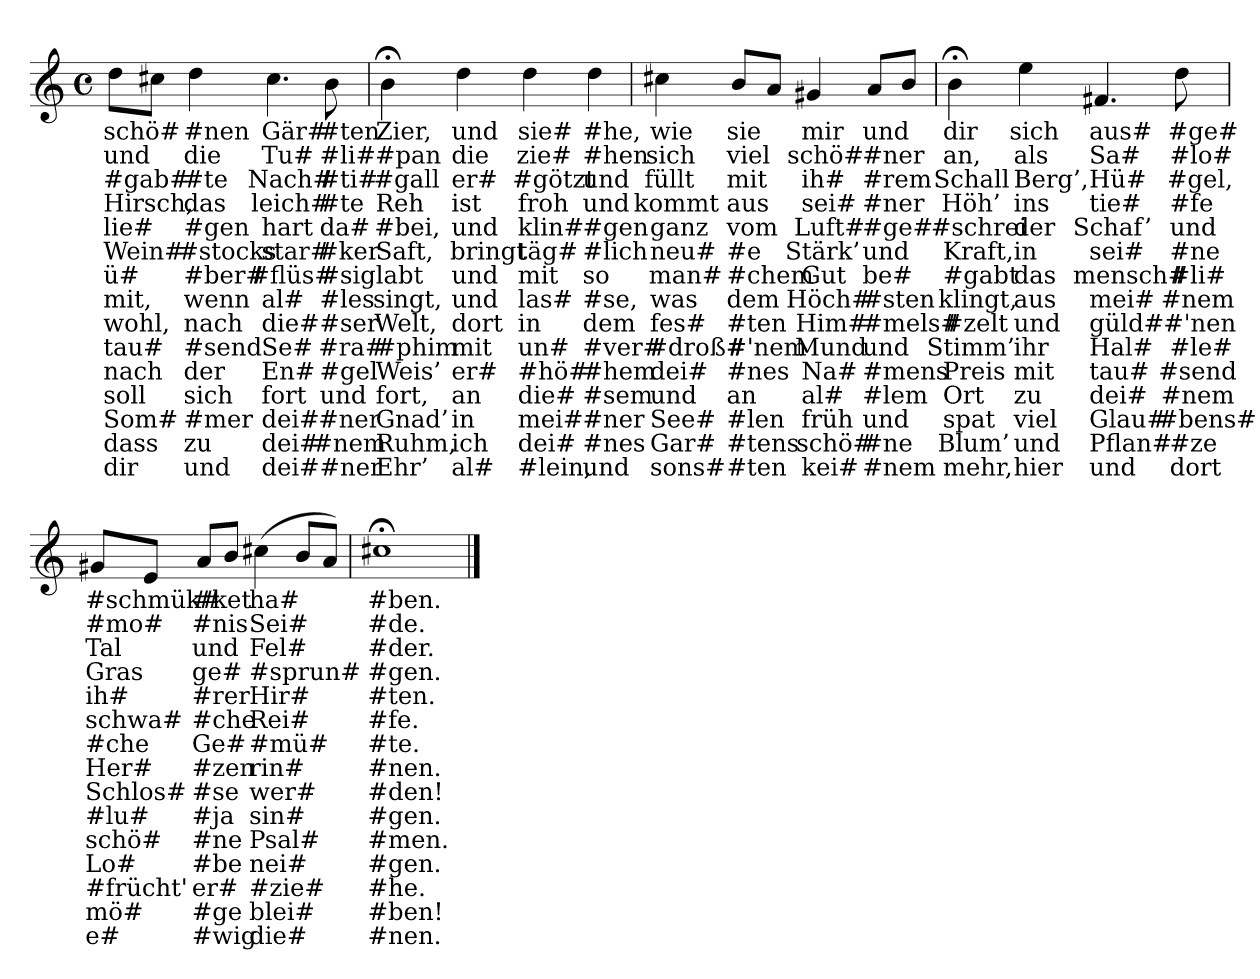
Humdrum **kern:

**kern	**text	**text	**text	**text	**text	**text	**text	**text	**text	**text	**text	**text	**text	**text	**text
*part1	*part1	*part1	*part1	*part1	*part1	*part1	*part1	*part1	*part1	*part1	*part1	*part1	*part1	*part1	*part1
*staff1	*staff1	*staff1	*staff1	*staff1	*staff1	*staff1	*staff1	*staff1	*staff1	*staff1	*staff1	*staff1	*staff1	*staff1	*staff1
*clefG2	*	*	*	*	*	*	*	*	*	*	*	*	*	*	*
*M4/4	*	*	*	*	*	*	*	*	*	*	*	*	*	*	*
*met(c)	*	*	*	*	*	*	*	*	*	*	*	*	*	*	*
=	=	=	=	=	=	=	=	=	=	=	=	=	=	=	=
8ddL	schö#	und	#gab#	Hirsch,	lie#	Wein#	ü#	mit,	wohl,	tau#	nach	soll	Som#	dass	dir
8cc#J	.	.	.	.	.	.	.	.	.	.	.	.	.	.	.
4dd	#nen	die	#te	das	#gen	#stocks	#ber#	wenn	nach	#send	der	sich	#mer	zu	und
4.cc#	Gär#	Tu#	Nach#	leich#	hart	star#	#flüs#	al#	die#	Se#	En#	fort	dei#	dei#	dei#
8b	#ten	#li#	#ti#	#te	da#	#ker	#sig	#les	#ser	#ra#	#gel	und	#ner	#nem	#ner
=	=	=	=	=	=	=	=	=	=	=	=	=	=	=	=
4b;<	Zier,	#pan	#gall	Reh	#bei,	Saft,	labt	singt,	Welt,	#phim	Weis’	fort,	Gnad’	Ruhm,	Ehr’
4dd	und	die	er#	ist	und	bringt	und	und	dort	mit	er#	an	in	ich	al#
4dd	sie#	zie#	#götzt	froh	klin#	täg#	mit	las#	in	un#	#hö#	die#	mei#	dei#	#lein,
4dd	#he,	#hen	und	und	#gen	#lich	so	#se,	dem	#ver#	#hem	#sem	#ner	#nes	und
=	=	=	=	=	=	=	=	=	=	=	=	=	=	=	=
4cc#	wie	sich	füllt	kommt	ganz	neu#	man#	was	fes#	#droß#	dei#	und	See#	Gar#	sons#
8bL	sie	viel	mit	aus	vom	#e	#chem	dem	#ten	#'nem	#nes	an	#len	#tens	#ten
8aJ	.	.	.	.	.	.	.	.	.	.	.	.	.	.	.
4g#	mir	schö#	ih#	sei#	Luft#	Stärk’	Gut	Höch#	Him#	Mund	Na#	al#	früh	schö#	kei#
8aL	und	#ner	#rem	#ner	#ge#	und	be#	#sten	#mels#	und	#mens	#lem	und	#ne	#nem
8bJ	.	.	.	.	.	.	.	.	.	.	.	.	.	.	.
=	=	=	=	=	=	=	=	=	=	=	=	=	=	=	=
4b;<	dir	an,	Schall	Höh’	#schrei	Kraft,	#gabt	klingt,	#zelt	Stimm’	Preis	Ort	spat	Blum’	mehr,
4ee	sich	als	Berg’,	ins	der	in	das	aus	und	ihr	mit	zu	viel	und	hier
4.f#	aus#	Sa#	Hü#	tie#	Schaf’	sei#	mensch#	mei#	güld#	Hal#	tau#	dei#	Glau#	Pflan#	und
8dd	#ge#	#lo#	#gel,	#fe	und	#ne	#li#	#nem	#'nen	#le#	#send	#nem	#bens#	#ze	dort
=	=	=	=	=	=	=	=	=	=	=	=	=	=	=	=
8g#L	#schmük#	#mo#	Tal	Gras	ih#	schwa#	#che	Her#	Schlos#	#lu#	schö#	Lo#	#frücht'	mö#	e#
8eJ	.	.	.	.	.	.	.	.	.	.	.	.	.	.	.
8aL	#ket	#nis	und	ge#	#rer	#che	Ge#	#zen	#se	#ja	#ne	#be	er#	#ge	#wig
8bJ	.	.	.	.	.	.	.	.	.	.	.	.	.	.	.
(4cc#	ha#	Sei#	Fel#	#sprun#	Hir#	Rei#	#mü#	rin#	wer#	sin#	Psal#	nei#	#zie#	blei#	die#
8bL	.	.	.	.	.	.	.	.	.	.	.	.	.	.	.
8aJ)	.	.	.	.	.	.	.	.	.	.	.	.	.	.	.
=	=	=	=	=	=	=	=	=	=	=	=	=	=	=	=
1cc#;<	#ben.	#de.	#der.	#gen.	#ten.	#fe.	#te.	#nen.	#den!	#gen.	#men.	#gen.	#he.	#ben!	#nen.
==	==	==	==	==	==	==	==	==	==	==	==	==	==	==	==
*-	*-	*-	*-	*-	*-	*-	*-	*-	*-	*-	*-	*-	*-	*-	*-
